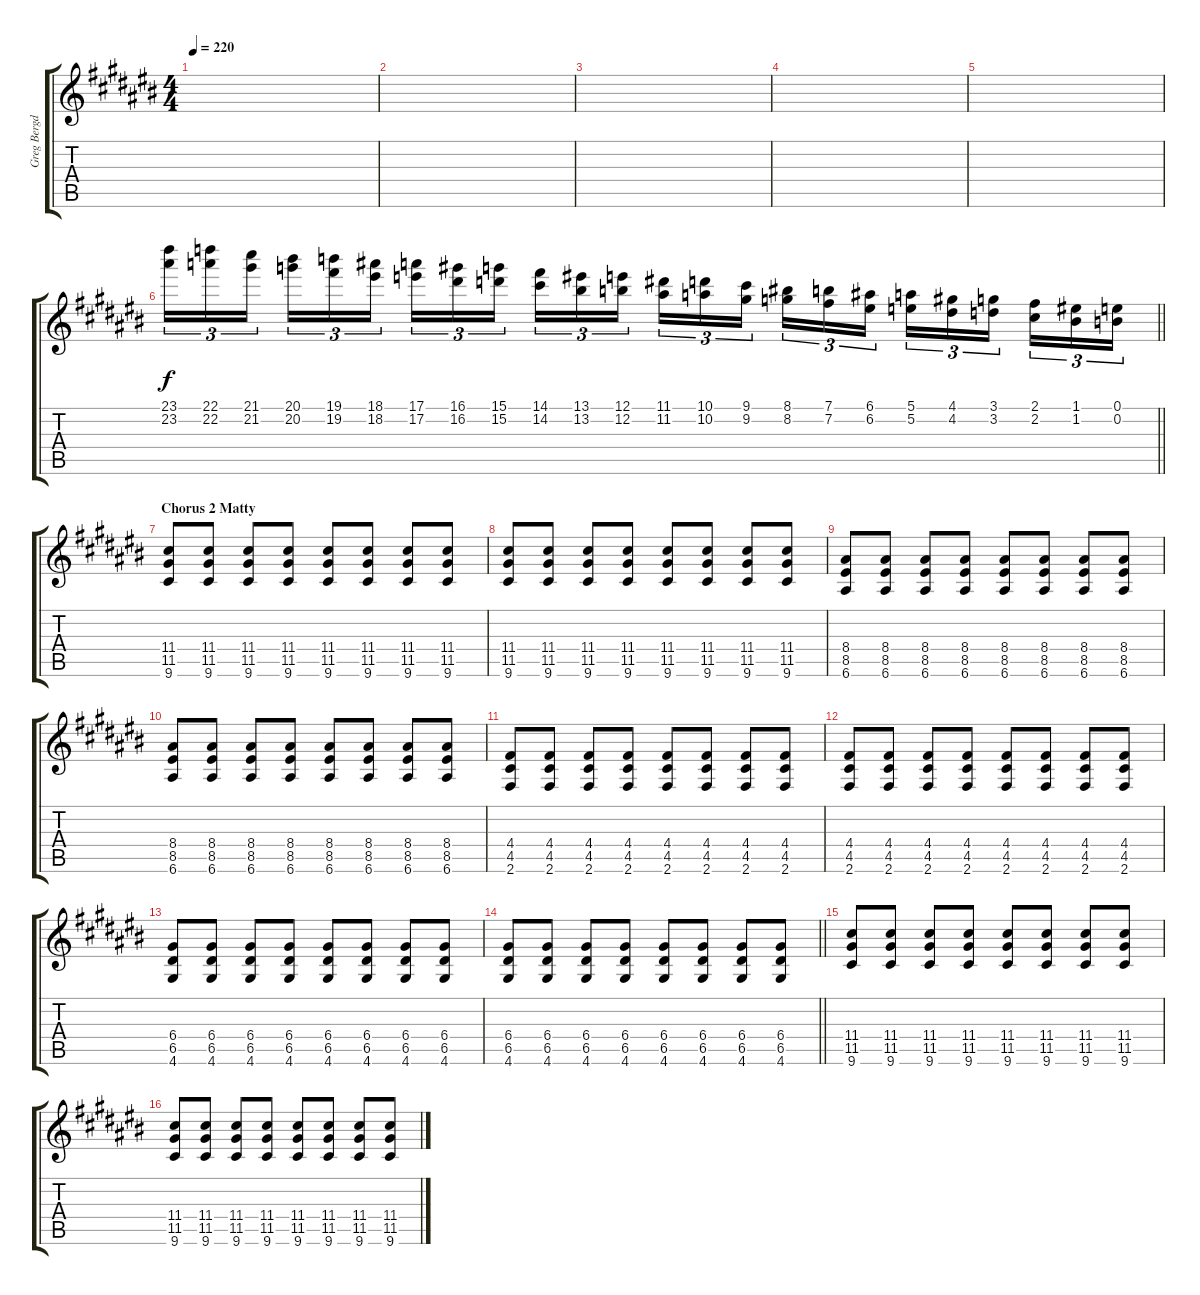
\track ("Greg Bergdorf" "Greg Bergd") {instrument overdrivenguitar}
\staff {score tabs}
\tuning (E4 B3 G3 D3 A2 E2) {hide}
\ts (4 4)
\tempo 220
\clef g2
\ks a#minor
|
|
|
|
|
\barLineRight lightlight
(23.1 23.2).16{tu (3 2)} (22.1 22.2).16{tu (3 2)} (21.1 21.2).16{tu (3 2) beam splitsecondary} (20.1 20.2).16{tu (3 2)} (19.1 19.2).16{tu (3 2)} (18.1 18.2).16{tu (3 2)} (17.1 17.2).16{tu (3 2)} (16.1 16.2).16{tu (3 2)} (15.1 15.2).16{tu (3 2) beam splitsecondary} (14.1 14.2).16{tu (3 2)} (13.1 13.2).16{tu (3 2)} (12.1 12.2).16{tu (3 2)} (11.1 11.2).16{tu (3 2)} (10.1 10.2).16{tu (3 2)} (9.1 9.2).16{tu (3 2) beam splitsecondary} (8.1 8.2).16{tu (3 2)} (7.1 7.2).16{tu (3 2)} (6.1 6.2).16{tu (3 2)} (5.1 5.2).16{tu (3 2)} (4.1 4.2).16{tu (3 2)} (3.1 3.2).16{tu (3 2) beam splitsecondary} (2.1 2.2).16{tu (3 2)} (1.1 1.2).16{tu (3 2)} (0.1 0.2).16{tu (3 2)} |
\section ("" "Chorus 2 Matty")
(11.4 11.5 9.6).8 (11.4 11.5 9.6).8 (11.4 11.5 9.6).8 (11.4 11.5 9.6).8 (11.4 11.5 9.6).8 (11.4 11.5 9.6).8 (11.4 11.5 9.6).8 (11.4 11.5 9.6).8 |
(11.4 11.5 9.6).8 (11.4 11.5 9.6).8 (11.4 11.5 9.6).8 (11.4 11.5 9.6).8 (11.4 11.5 9.6).8 (11.4 11.5 9.6).8 (11.4 11.5 9.6).8 (11.4 11.5 9.6).8 |
(8.4 8.5 6.6).8 (8.4 8.5 6.6).8 (8.4 8.5 6.6).8 (8.4 8.5 6.6).8 (8.4 8.5 6.6).8 (8.4 8.5 6.6).8 (8.4 8.5 6.6).8 (8.4 8.5 6.6).8 |
(8.4 8.5 6.6).8 (8.4 8.5 6.6).8 (8.4 8.5 6.6).8 (8.4 8.5 6.6).8 (8.4 8.5 6.6).8 (8.4 8.5 6.6).8 (8.4 8.5 6.6).8 (8.4 8.5 6.6).8 |
(4.4 4.5 2.6).8 (4.4 4.5 2.6).8 (4.4 4.5 2.6).8 (4.4 4.5 2.6).8 (4.4 4.5 2.6).8 (4.4 4.5 2.6).8 (4.4 4.5 2.6).8 (4.4 4.5 2.6).8 |
(4.4 4.5 2.6).8 (4.4 4.5 2.6).8 (4.4 4.5 2.6).8 (4.4 4.5 2.6).8 (4.4 4.5 2.6).8 (4.4 4.5 2.6).8 (4.4 4.5 2.6).8 (4.4 4.5 2.6).8 |
(6.4 6.5 4.6).8 (6.4 6.5 4.6).8 (6.4 6.5 4.6).8 (6.4 6.5 4.6).8 (6.4 6.5 4.6).8 (6.4 6.5 4.6).8 (6.4 6.5 4.6).8 (6.4 6.5 4.6).8 |
\barLineRight lightlight
(6.4 6.5 4.6).8 (6.4 6.5 4.6).8 (6.4 6.5 4.6).8 (6.4 6.5 4.6).8 (6.4 6.5 4.6).8 (6.4 6.5 4.6).8 (6.4 6.5 4.6).8 (6.4 6.5 4.6).8 |
(11.4 11.5 9.6).8 (11.4 11.5 9.6).8 (11.4 11.5 9.6).8 (11.4 11.5 9.6).8 (11.4 11.5 9.6).8 (11.4 11.5 9.6).8 (11.4 11.5 9.6).8 (11.4 11.5 9.6).8 |
(11.4 11.5 9.6).8 (11.4 11.5 9.6).8 (11.4 11.5 9.6).8 (11.4 11.5 9.6).8 (11.4 11.5 9.6).8 (11.4 11.5 9.6).8 (11.4 11.5 9.6).8 (11.4 11.5 9.6).8
